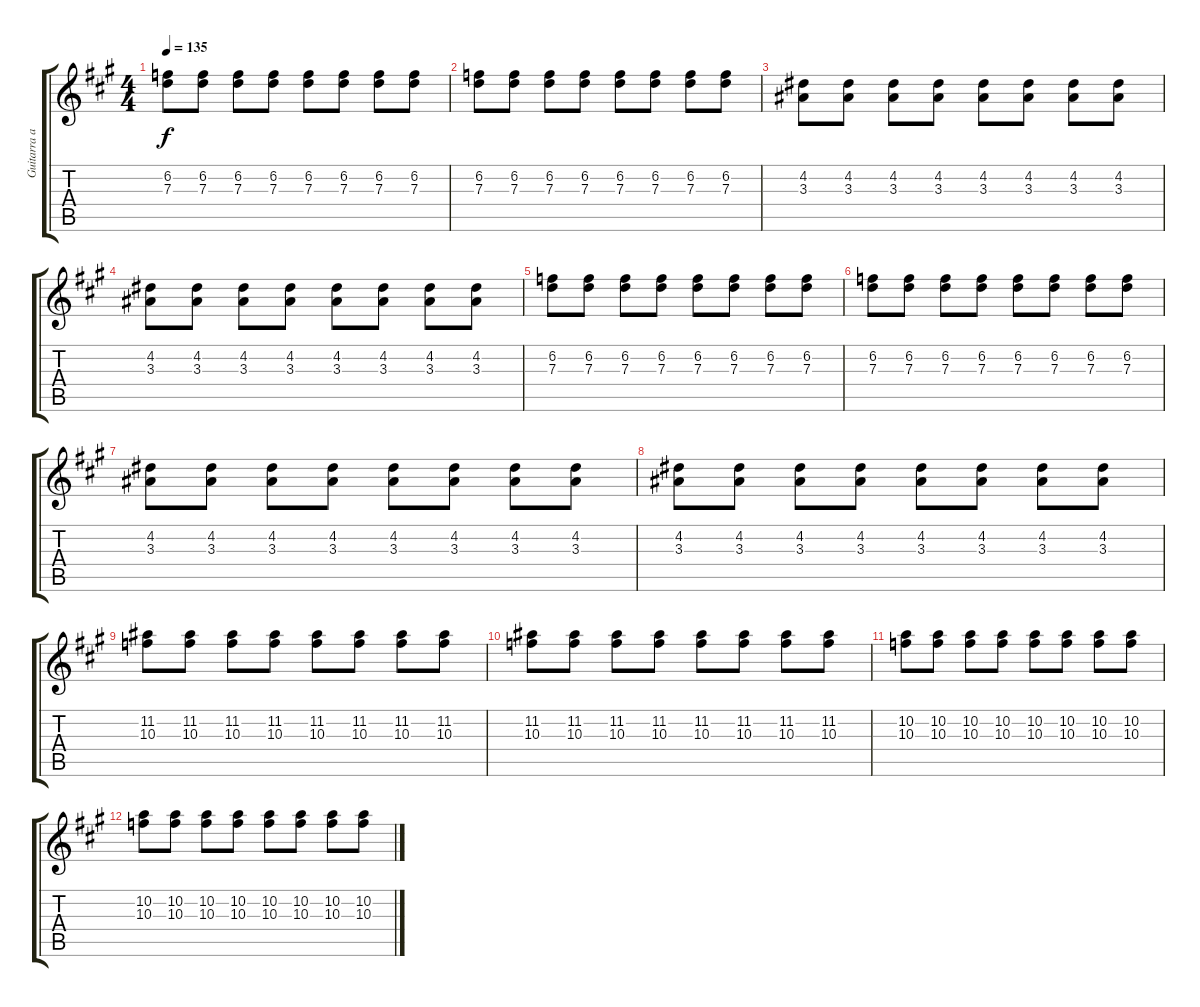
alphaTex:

\track ("Guitarra acustica(2)" "Guitarra a") {instrument electricguitarjazz}
\staff {score tabs}
\tuning (E4 B3 G3 D3 A2 E2) {hide}
\ts (4 4)
\tempo 135
\clef g2
\ks a
(6.2 7.3).8{dy f} (6.2 7.3).8 (6.2 7.3).8 (6.2 7.3).8 (6.2 7.3).8 (6.2 7.3).8 (6.2 7.3).8 (6.2 7.3).8 |
(6.2 7.3).8 (6.2 7.3).8 (6.2 7.3).8 (6.2 7.3).8 (6.2 7.3).8 (6.2 7.3).8 (6.2 7.3).8 (6.2 7.3).8 |
(4.2 3.3).8 (4.2 3.3).8 (4.2 3.3).8 (4.2 3.3).8 (4.2 3.3).8 (4.2 3.3).8 (4.2 3.3).8 (4.2 3.3).8 |
(4.2 3.3).8 (4.2 3.3).8 (4.2 3.3).8 (4.2 3.3).8 (4.2 3.3).8 (4.2 3.3).8 (4.2 3.3).8 (4.2 3.3).8 |
(6.2 7.3).8 (6.2 7.3).8 (6.2 7.3).8 (6.2 7.3).8 (6.2 7.3).8 (6.2 7.3).8 (6.2 7.3).8 (6.2 7.3).8 |
(6.2 7.3).8 (6.2 7.3).8 (6.2 7.3).8 (6.2 7.3).8 (6.2 7.3).8 (6.2 7.3).8 (6.2 7.3).8 (6.2 7.3).8 |
(4.2 3.3).8 (4.2 3.3).8 (4.2 3.3).8 (4.2 3.3).8 (4.2 3.3).8 (4.2 3.3).8 (4.2 3.3).8 (4.2 3.3).8 |
(4.2 3.3).8 (4.2 3.3).8 (4.2 3.3).8 (4.2 3.3).8 (4.2 3.3).8 (4.2 3.3).8 (4.2 3.3).8 (4.2 3.3).8 |
(11.2 10.3).8 (11.2 10.3).8 (11.2 10.3).8 (11.2 10.3).8 (11.2 10.3).8 (11.2 10.3).8 (11.2 10.3).8 (11.2 10.3).8 |
(11.2 10.3).8 (11.2 10.3).8 (11.2 10.3).8 (11.2 10.3).8 (11.2 10.3).8 (11.2 10.3).8 (11.2 10.3).8 (11.2 10.3).8 |
(10.2 10.3).8 (10.2 10.3).8 (10.2 10.3).8 (10.2 10.3).8 (10.2 10.3).8 (10.2 10.3).8 (10.2 10.3).8 (10.2 10.3).8 |
(10.2 10.3).8 (10.2 10.3).8 (10.2 10.3).8 (10.2 10.3).8 (10.2 10.3).8 (10.2 10.3).8 (10.2 10.3).8 (10.2 10.3).8
